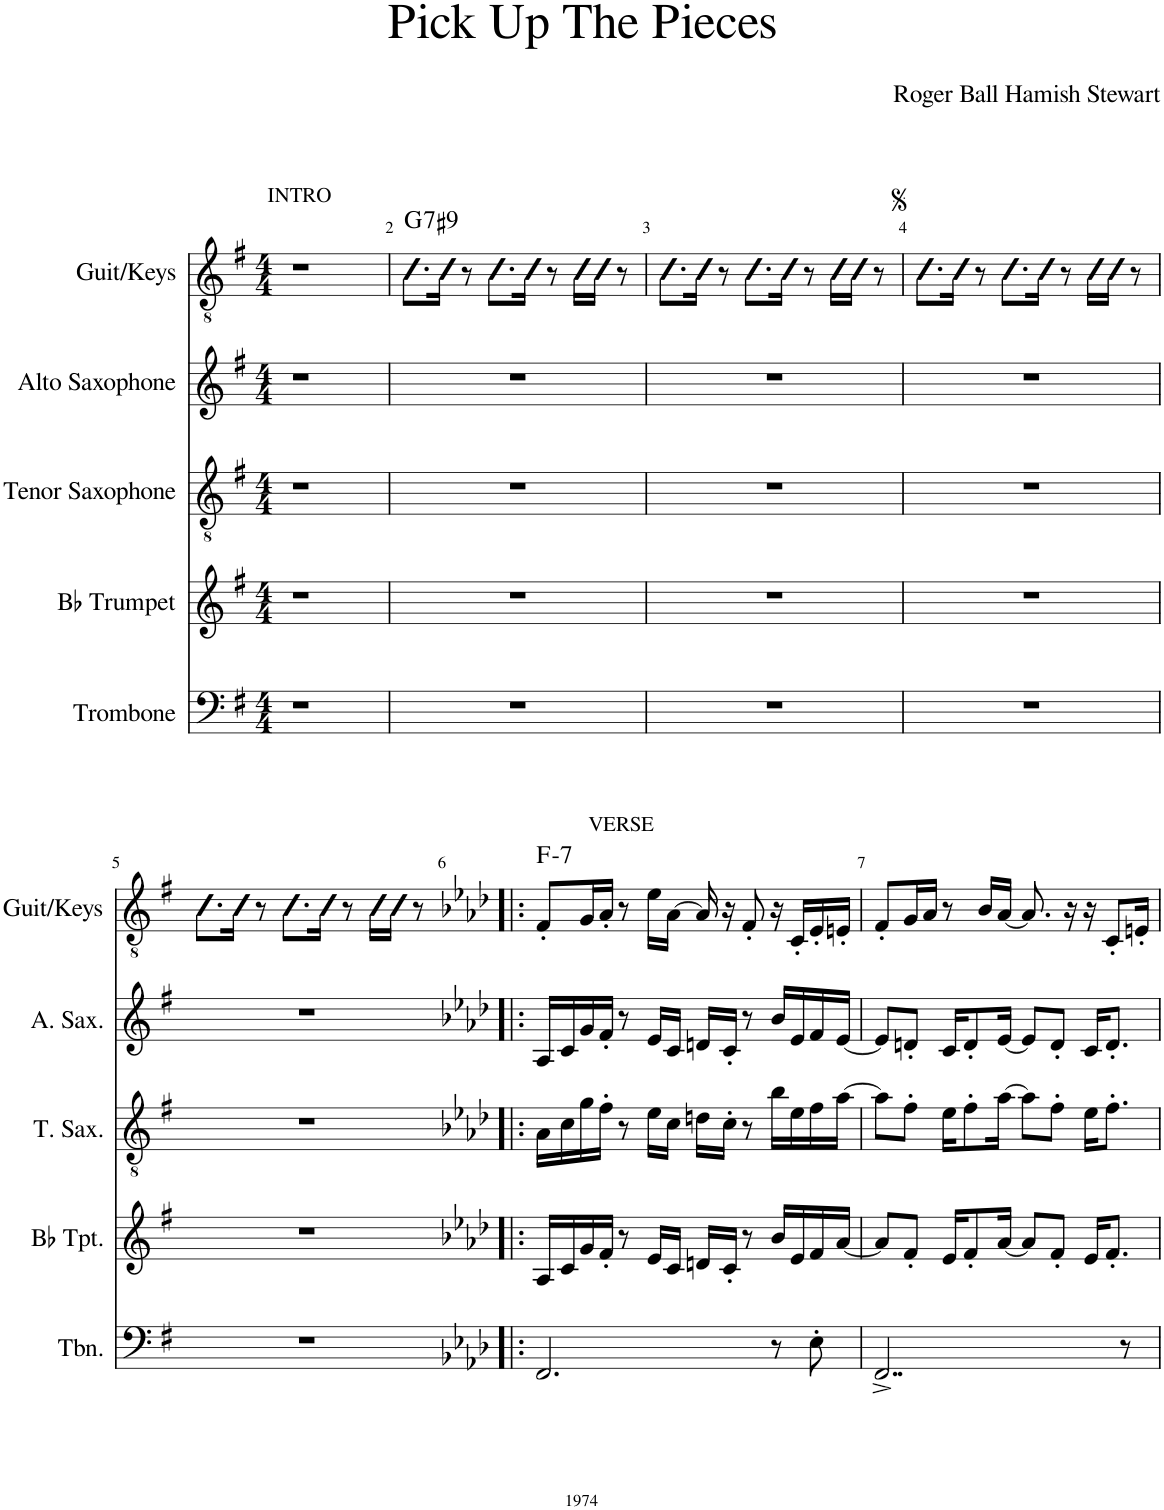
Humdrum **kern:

**kern	**kern	**kern	**kern	**kern	**harte
*part5	*part4	*part3	*part2	*part1	*part1
*staff5	*staff4	*staff3	*staff2	*staff1	*
*I"Trombone	*I"Bb Trumpet	*I"Tenor Saxophone	*I"Alto Saxophone	*I"Guit/Keys	*
*I'Tbn.	*I'Bb Tpt.	*I'T. Sax.	*I'A. Sax.	*I'Guit/Keys	*
*clefF4	*clefG2	*clefGv2	*clefG2	*clefGv2	*
*	*ITrd1c2	*ITrd8c14	*ITrd5c9	*	*
*k[f#]	*k[f#]	*k[f#]	*k[f#]	*k[f#]	*
*M4/4	*M4/4	*M4/4	*M4/4	*M4/4	*
=1	=1	=1	=1	=1	=1
!	!	!	!	!LO:TX:a:t=INTRO	!
1r	1r	1r	1r	1r	.
=2	=2	=2	=2	=2	=2
!	!	!	!	!	!LO:H:kt=7
1r	1r	1r	1r	8.c\L	G:7(#9)
.	.	.	.	16c\Jk	.
.	.	.	.	8r	.
.	.	.	.	8.c\L	.
.	.	.	.	16c\Jk	.
.	.	.	.	8r	.
.	.	.	.	16c\LL	.
.	.	.	.	16c\JJ	.
.	.	.	.	8r	.
=3	=3	=3	=3	=3	=3
1r	1r	1r	1r	8.c\L	.
.	.	.	.	16c\Jk	.
.	.	.	.	8r	.
.	.	.	.	8.c\L	.
.	.	.	.	16c\Jk	.
.	.	.	.	8r	.
.	.	.	.	16c\LL	.
.	.	.	.	16c\JJ	.
.	.	.	.	8r	.
=4	=4	=4	=4	=4	=4
1r	1r	1r	1r	8.c\L	.
.	.	.	.	16c\Jk	.
.	.	.	.	8r	.
.	.	.	.	8.c\L	.
.	.	.	.	16c\Jk	.
.	.	.	.	8r	.
.	.	.	.	16c\LL	.
.	.	.	.	16c\JJ	.
.	.	.	.	8r	.
!!LO:LB:g=z
=5	=5	=5	=5	=5	=5
1r	1r	1r	1r	8.c\L	.
.	.	.	.	16c\Jk	.
.	.	.	.	8r	.
.	.	.	.	8.c\L	.
.	.	.	.	16c\Jk	.
.	.	.	.	8r	.
.	.	.	.	16c\LL	.
.	.	.	.	16c\JJ	.
.	.	.	.	8r	.
=6!|:	=6!|:	=6!|:	=6!|:	=6!|:	=6!|:
*k[b-e-a-d-]	*k[b-e-a-d-]	*k[b-e-a-d-]	*k[b-e-a-d-]	*k[b-e-a-d-]	*
!	!	!	!	!LO:TX:a:t=VERSE	!LO:H:kt=7
2.FF/	16A-/LL	16A-\LL	16A-/LL	8F'/L	F:min7
.	16c/	16c\	16c/	.	.
.	16g/	16g\	16g/	16G/L	.
.	16f'/JJ	16f'\JJ	16f'/JJ	16A-'/JJ	.
.	8r	8r	8r	8r	.
.	16e-/LL	16e-\LL	16e-/LL	16e-\LL	.
.	16c/JJ	16c\JJ	16c/JJ	[16A-\JJ	.
.	16dn/LL	16dn\LL	16dn/LL	16A-/]	.
.	16c'/JJ	16c'\JJ	16c'/JJ	16r	.
.	8r	8r	8r	8F'/	.
8r	16b-/LL	16b-\LL	16b-/LL	16r	.
.	16e-/	16e-\	16e-/	16C'/LL	.
8E-'\	16f/	16f\	16f/	16E-'/	.
.	[16a-/JJ	[16a-\JJ	[16e-/JJ	16En'/JJ	.
=7	=7	=7	=7	=7	=7
2..FF^/	8a-/L]	8a-\L]	8e-/L]	8F'/L	.
.	8f'/J	8f'\J	8dn'/J	16G/L	.
.	.	.	.	16A-/JJ	.
.	16e-/KL	16e-\KL	16c/KL	8r	.
.	8f'/	8f'\	8d'/	.	.
.	.	.	.	16B-/LL	.
.	[16a-/Jk	[16a-\Jk	[16e-/Jk	[16A-/JJ	.
.	8a-/L]	8a-\L]	8e-/L]	8.A-/]	.
.	8f'/J	8f'\J	8d'/J	.	.
.	.	.	.	16r	.
.	16e-/KL	16e-\KL	16c/KL	16r	.
.	8.f'/J	8.f'\J	8.d'/J	8C'/L	.
8r	.	.	.	.	.
.	.	.	.	16En'/Jk	.
=	=	=	=	=	=
*-	*-	*-	*-	*-	*-
